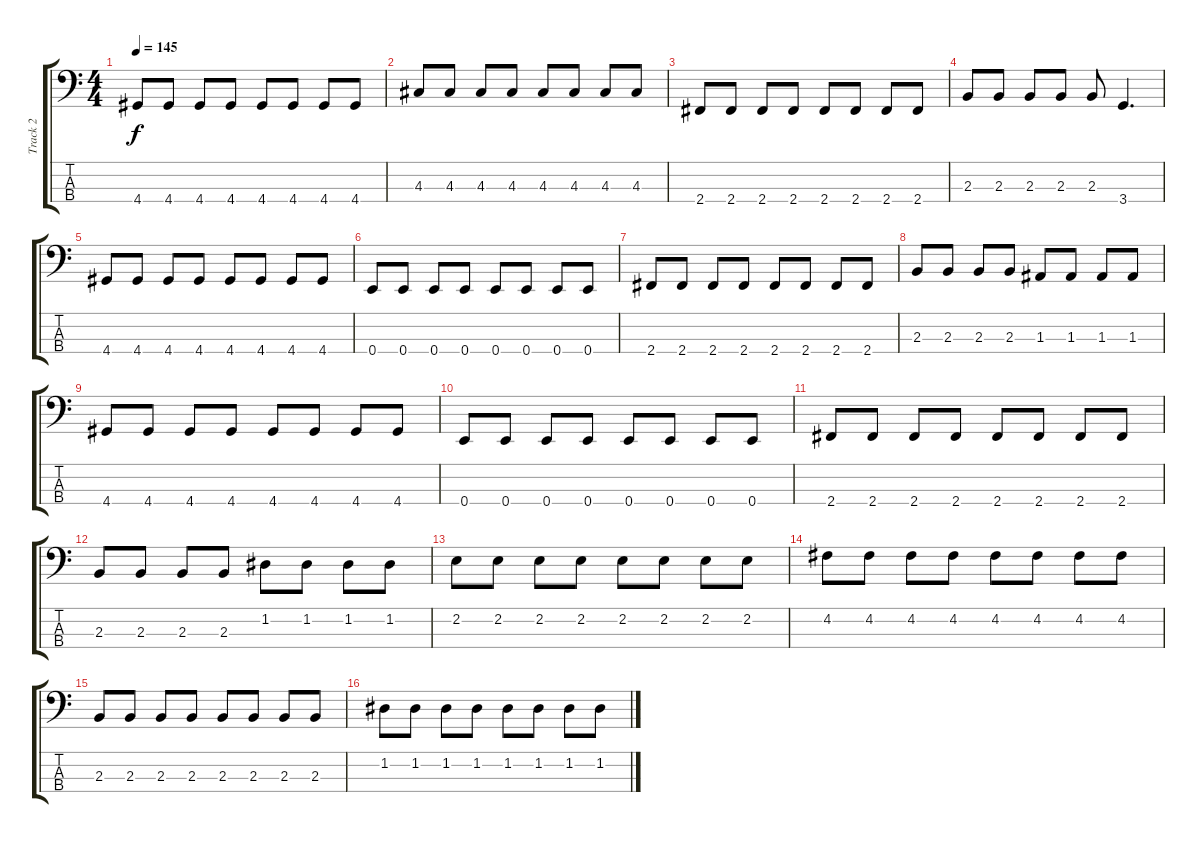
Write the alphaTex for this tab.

\track ("Track 2" "Track 2") {instrument slapbass2}
\staff {score tabs}
\tuning (G2 D2 A1 E1) {hide}
\ts (4 4)
\tempo 145
\clef f4
\ks c
4.4.8{dy f} 4.4.8 4.4.8 4.4.8 4.4.8 4.4.8 4.4.8 4.4.8 |
4.3.8 4.3.8 4.3.8 4.3.8 4.3.8 4.3.8 4.3.8 4.3.8 |
2.4.8 2.4.8 2.4.8 2.4.8 2.4.8 2.4.8 2.4.8 2.4.8 |
2.3.8 2.3.8 2.3.8 2.3.8 2.3.8 3.4.4{d} |
4.4.8 4.4.8 4.4.8 4.4.8 4.4.8 4.4.8 4.4.8 4.4.8 |
0.4.8 0.4.8 0.4.8 0.4.8 0.4.8 0.4.8 0.4.8 0.4.8 |
2.4.8 2.4.8 2.4.8 2.4.8 2.4.8 2.4.8 2.4.8 2.4.8 |
2.3.8 2.3.8 2.3.8 2.3.8 1.3.8 1.3.8 1.3.8 1.3.8 |
4.4.8 4.4.8 4.4.8 4.4.8 4.4.8 4.4.8 4.4.8 4.4.8 |
0.4.8 0.4.8 0.4.8 0.4.8 0.4.8 0.4.8 0.4.8 0.4.8 |
2.4.8 2.4.8 2.4.8 2.4.8 2.4.8 2.4.8 2.4.8 2.4.8 |
2.3.8 2.3.8 2.3.8 2.3.8 1.2.8 1.2.8 1.2.8 1.2.8 |
2.2.8 2.2.8 2.2.8 2.2.8 2.2.8 2.2.8 2.2.8 2.2.8 |
4.2.8 4.2.8 4.2.8 4.2.8 4.2.8 4.2.8 4.2.8 4.2.8 |
2.3.8 2.3.8 2.3.8 2.3.8 2.3.8 2.3.8 2.3.8 2.3.8 |
1.2.8 1.2.8 1.2.8 1.2.8 1.2.8 1.2.8 1.2.8 1.2.8
